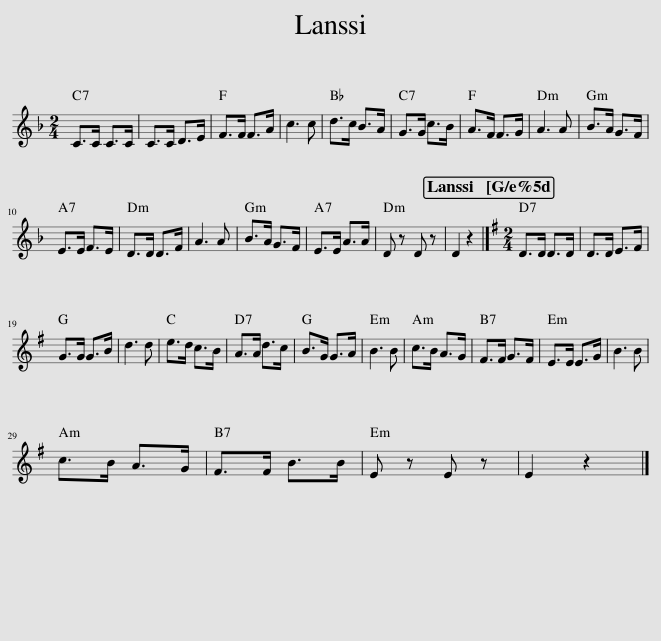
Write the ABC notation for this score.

X:1
L:1/8
M:2/4
I:linebreak $
K:Dmin
V:1 treble
V:1
 C>C C>C | C>C D>E | F>F F>A | c3 c | d>c B>A | %5
 G>G c>B | A>F F>G | A3 A | B>A G>F |$ E>E F>E | %10
 D>D D>F | A3 A | B>A G>F | E>E A>A | D z D z | %15
 D2 z2 |][K:Emin][M:2/4] D>D D>D | D>D E>F |$ G>G G>B | d3 d | %20
 e>d c>B | A>A d>c | B>G G>A | B3 B | c>B A>G | %25
 F>F G>F | E>E E>G | B3 B |$ c>B A>G | F>F B>B | %30
 E z E z | E2 z2 |] %32
